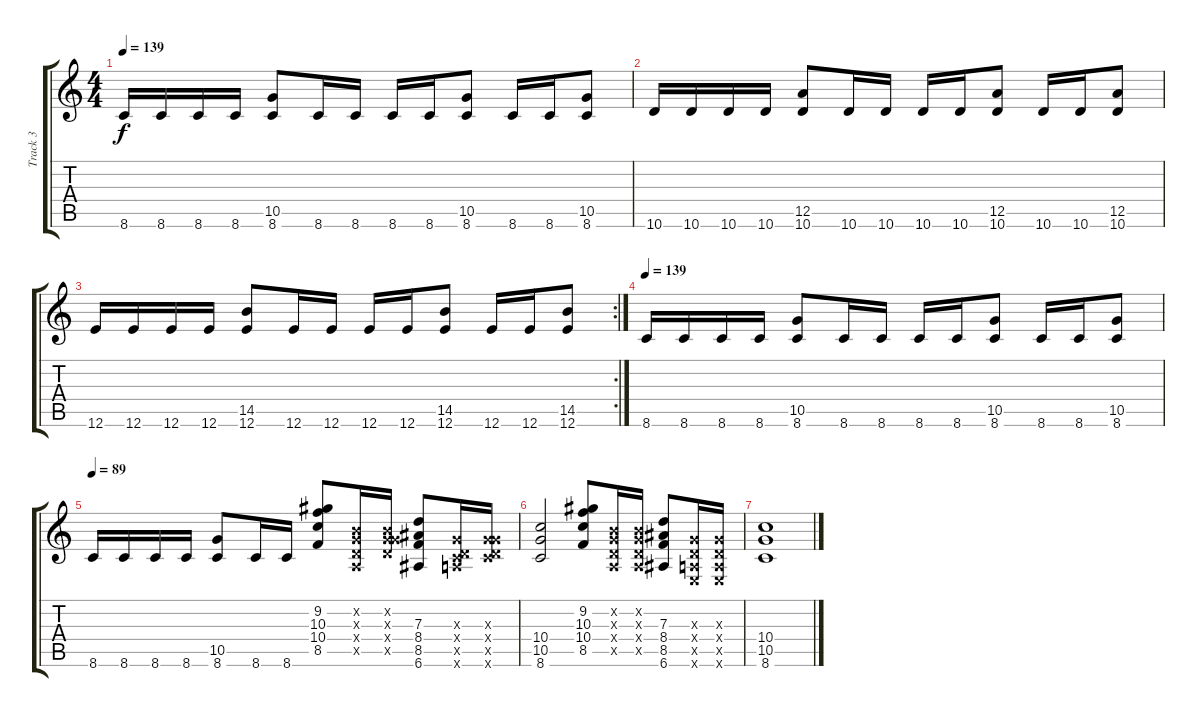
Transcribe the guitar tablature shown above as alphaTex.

\track ("Track 3" "Track 3") {instrument distortionguitar}
\staff {score tabs}
\tuning (E4 B3 G3 D3 A2 E2) {hide}
\ts (4 4)
\tempo 139
\clef g2
\ks c
8.6.16{dy f} 8.6.16 8.6.16 8.6.16 (10.5 8.6).8 8.6.16 8.6.16 8.6.16 8.6.16 (10.5 8.6).8 8.6.16 8.6.16 (10.5 8.6).8 |
10.6.16 10.6.16 10.6.16 10.6.16 (12.5 10.6).8 10.6.16 10.6.16 10.6.16 10.6.16 (12.5 10.6).8 10.6.16 10.6.16 (12.5 10.6).8 |
\rc 2
12.6.16 12.6.16 12.6.16 12.6.16 (14.5 12.6).8 12.6.16 12.6.16 12.6.16 12.6.16 (14.5 12.6).8 12.6.16 12.6.16 (14.5 12.6).8 |
\tempo 139
8.6.16 8.6.16 8.6.16 8.6.16 (10.5 8.6).8 8.6.16 8.6.16 8.6.16 8.6.16 (10.5 8.6).8 8.6.16 8.6.16 (10.5 8.6).8 |
\tempo 89
8.6.16 8.6.16 8.6.16 8.6.16 (10.5 8.6).8 8.6.16 8.6.16 (9.2 10.3 10.4 8.5).8 (0.2{x} 0.3{x} 0.4{x} 0.5{x}).16 (0.2{x} 0.3{x} 0.4{x} 10.5{x}).16 (7.3 8.4 8.5 6.6).8 (0.3{x} 0.4{x} 0.5{x} 8.6{x}).16 (0.3{x} 0.4{x} 10.5{x} 8.6{x}).16 |
(10.4 10.5 8.6).2 (9.2 10.3 10.4 8.5).8 (0.2{x} 0.3{x} 0.4{x} 0.5{x}).16 (0.2{x} 0.3{x} 0.4{x} 0.5{x}).16 (7.3 8.4 8.5 6.6).8 (0.3{x} 0.4{x} 0.5{x} 0.6{x}).16 (0.3{x} 0.4{x} 0.5{x} 0.6{x}).16 |
(10.4 10.5 8.6).1
